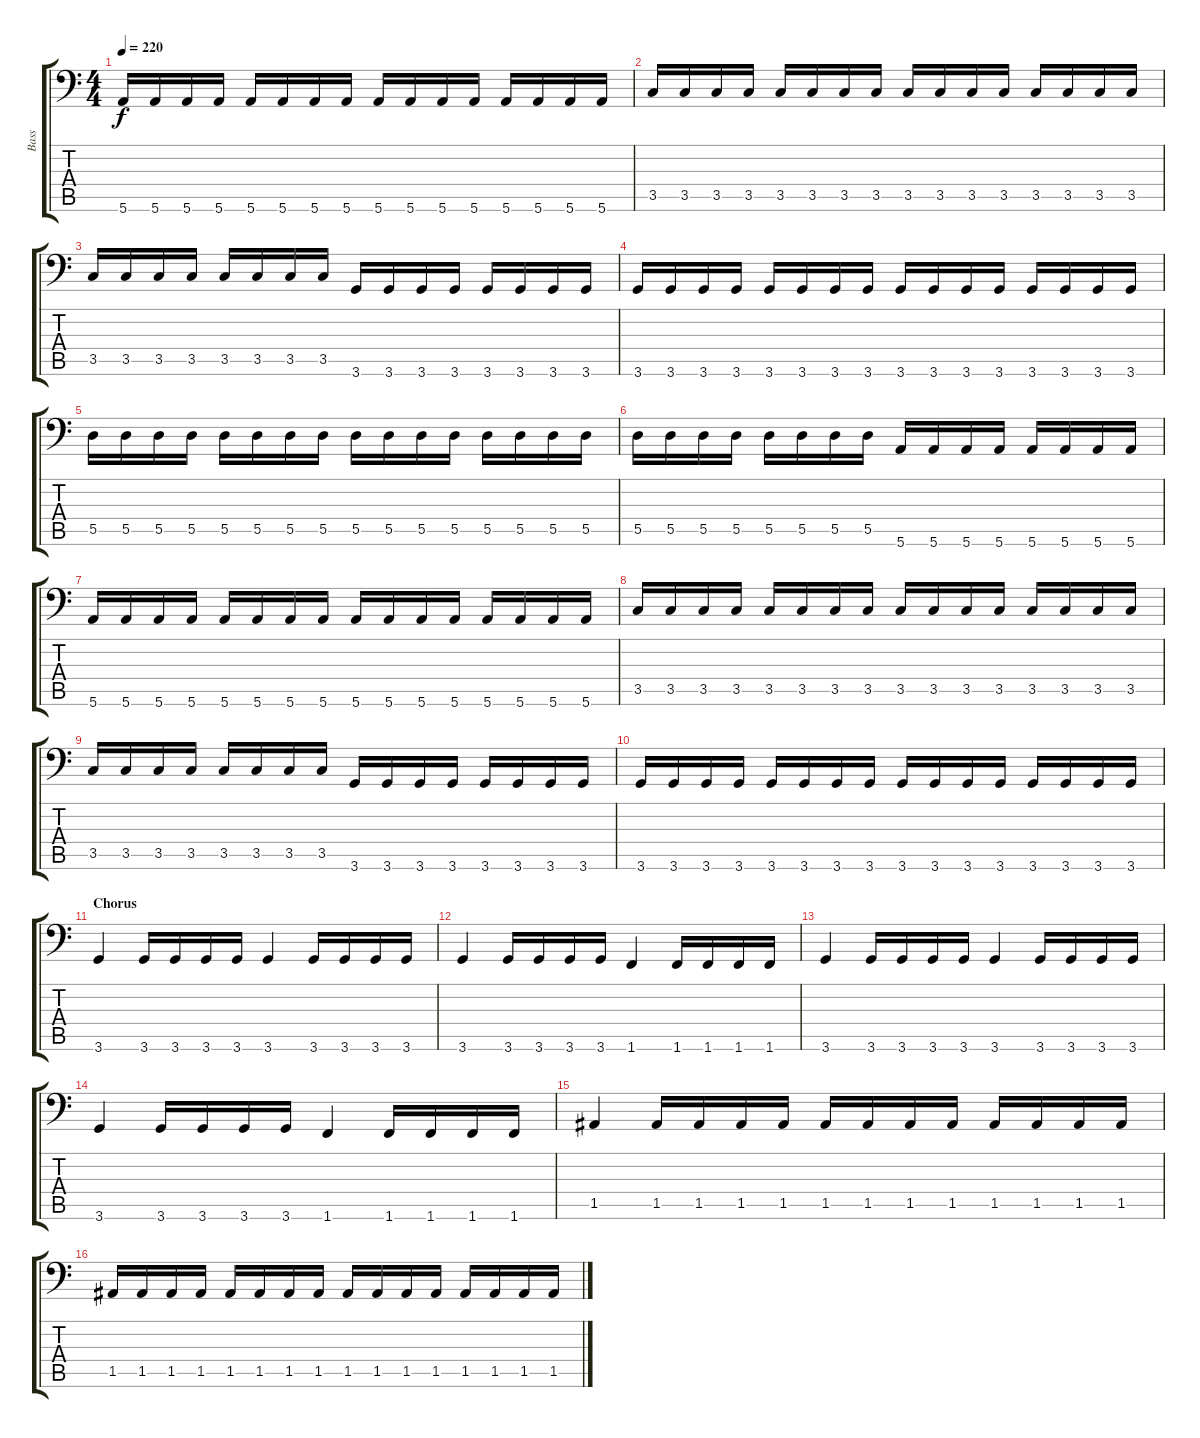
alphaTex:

\track ("Bass" "Bass") {instrument electricbasspick}
\staff {score tabs}
\tuning (E3 B2 G2 D2 A1 E1) {hide}
\ts (4 4)
\tempo 220
\clef f4
\ks c
5.6.16{dy f} 5.6.16 5.6.16 5.6.16 5.6.16 5.6.16 5.6.16 5.6.16 5.6.16 5.6.16 5.6.16 5.6.16 5.6.16 5.6.16 5.6.16 5.6.16 |
3.5.16 3.5.16 3.5.16 3.5.16 3.5.16 3.5.16 3.5.16 3.5.16 3.5.16 3.5.16 3.5.16 3.5.16 3.5.16 3.5.16 3.5.16 3.5.16 |
3.5.16 3.5.16 3.5.16 3.5.16 3.5.16 3.5.16 3.5.16 3.5.16 3.6.16 3.6.16 3.6.16 3.6.16 3.6.16 3.6.16 3.6.16 3.6.16 |
3.6.16 3.6.16 3.6.16 3.6.16 3.6.16 3.6.16 3.6.16 3.6.16 3.6.16 3.6.16 3.6.16 3.6.16 3.6.16 3.6.16 3.6.16 3.6.16 |
5.5.16 5.5.16 5.5.16 5.5.16 5.5.16 5.5.16 5.5.16 5.5.16 5.5.16 5.5.16 5.5.16 5.5.16 5.5.16 5.5.16 5.5.16 5.5.16 |
5.5.16 5.5.16 5.5.16 5.5.16 5.5.16 5.5.16 5.5.16 5.5.16 5.6.16 5.6.16 5.6.16 5.6.16 5.6.16 5.6.16 5.6.16 5.6.16 |
5.6.16 5.6.16 5.6.16 5.6.16 5.6.16 5.6.16 5.6.16 5.6.16 5.6.16 5.6.16 5.6.16 5.6.16 5.6.16 5.6.16 5.6.16 5.6.16 |
3.5.16 3.5.16 3.5.16 3.5.16 3.5.16 3.5.16 3.5.16 3.5.16 3.5.16 3.5.16 3.5.16 3.5.16 3.5.16 3.5.16 3.5.16 3.5.16 |
3.5.16 3.5.16 3.5.16 3.5.16 3.5.16 3.5.16 3.5.16 3.5.16 3.6.16 3.6.16 3.6.16 3.6.16 3.6.16 3.6.16 3.6.16 3.6.16 |
3.6.16 3.6.16 3.6.16 3.6.16 3.6.16 3.6.16 3.6.16 3.6.16 3.6.16 3.6.16 3.6.16 3.6.16 3.6.16 3.6.16 3.6.16 3.6.16 |
\section ("" "Chorus")
3.6.4 3.6.16 3.6.16 3.6.16 3.6.16 3.6.4 3.6.16 3.6.16 3.6.16 3.6.16 |
3.6.4 3.6.16 3.6.16 3.6.16 3.6.16 1.6.4 1.6.16 1.6.16 1.6.16 1.6.16 |
3.6.4 3.6.16 3.6.16 3.6.16 3.6.16 3.6.4 3.6.16 3.6.16 3.6.16 3.6.16 |
3.6.4 3.6.16 3.6.16 3.6.16 3.6.16 1.6.4 1.6.16 1.6.16 1.6.16 1.6.16 |
1.5.4 1.5.16 1.5.16 1.5.16 1.5.16 1.5.16 1.5.16 1.5.16 1.5.16 1.5.16 1.5.16 1.5.16 1.5.16 |
1.5.16 1.5.16 1.5.16 1.5.16 1.5.16 1.5.16 1.5.16 1.5.16 1.5.16 1.5.16 1.5.16 1.5.16 1.5.16 1.5.16 1.5.16 1.5.16
